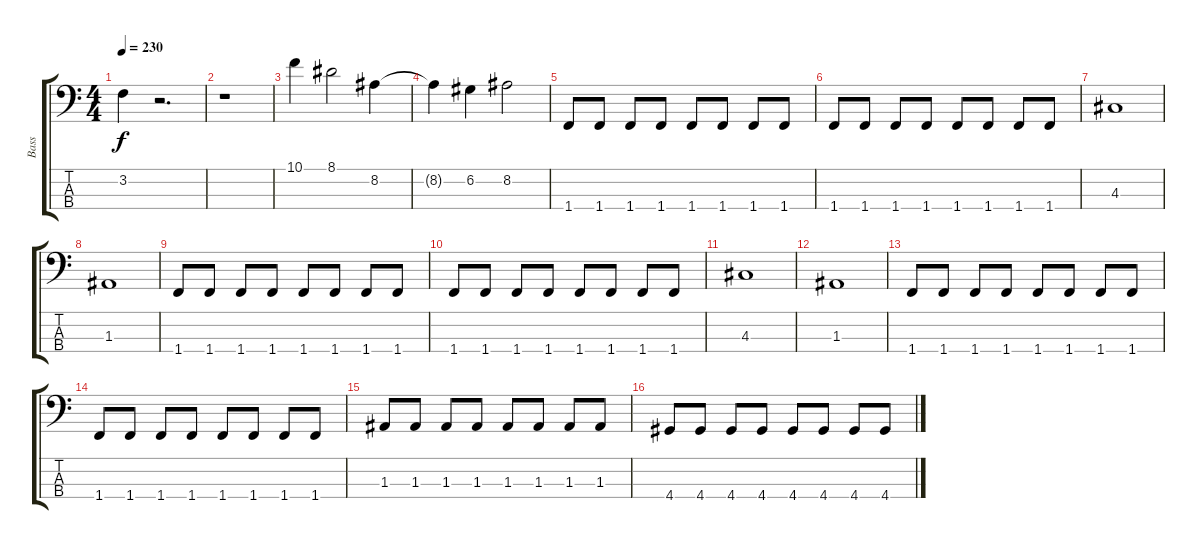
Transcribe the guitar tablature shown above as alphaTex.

\track ("Bass" "Bass") {instrument electricbasspick}
\staff {score tabs}
\tuning (G2 D2 A1 E1) {hide}
\ts (4 4)
\tempo 230
\clef f4
\ks c
3.2.4{dy f} r.2{d} |
r.1 |
10.1.4 8.1.2 8.2.4 |
8.2{t}.4 6.2.4 8.2.2 |
1.4.8 1.4.8 1.4.8 1.4.8 1.4.8 1.4.8 1.4.8 1.4.8 |
1.4.8 1.4.8 1.4.8 1.4.8 1.4.8 1.4.8 1.4.8 1.4.8 |
4.3.1 |
1.3.1 |
1.4.8 1.4.8 1.4.8 1.4.8 1.4.8 1.4.8 1.4.8 1.4.8 |
1.4.8 1.4.8 1.4.8 1.4.8 1.4.8 1.4.8 1.4.8 1.4.8 |
4.3.1 |
1.3.1 |
1.4.8 1.4.8 1.4.8 1.4.8 1.4.8 1.4.8 1.4.8 1.4.8 |
1.4.8 1.4.8 1.4.8 1.4.8 1.4.8 1.4.8 1.4.8 1.4.8 |
1.3.8 1.3.8 1.3.8 1.3.8 1.3.8 1.3.8 1.3.8 1.3.8 |
4.4.8 4.4.8 4.4.8 4.4.8 4.4.8 4.4.8 4.4.8 4.4.8
